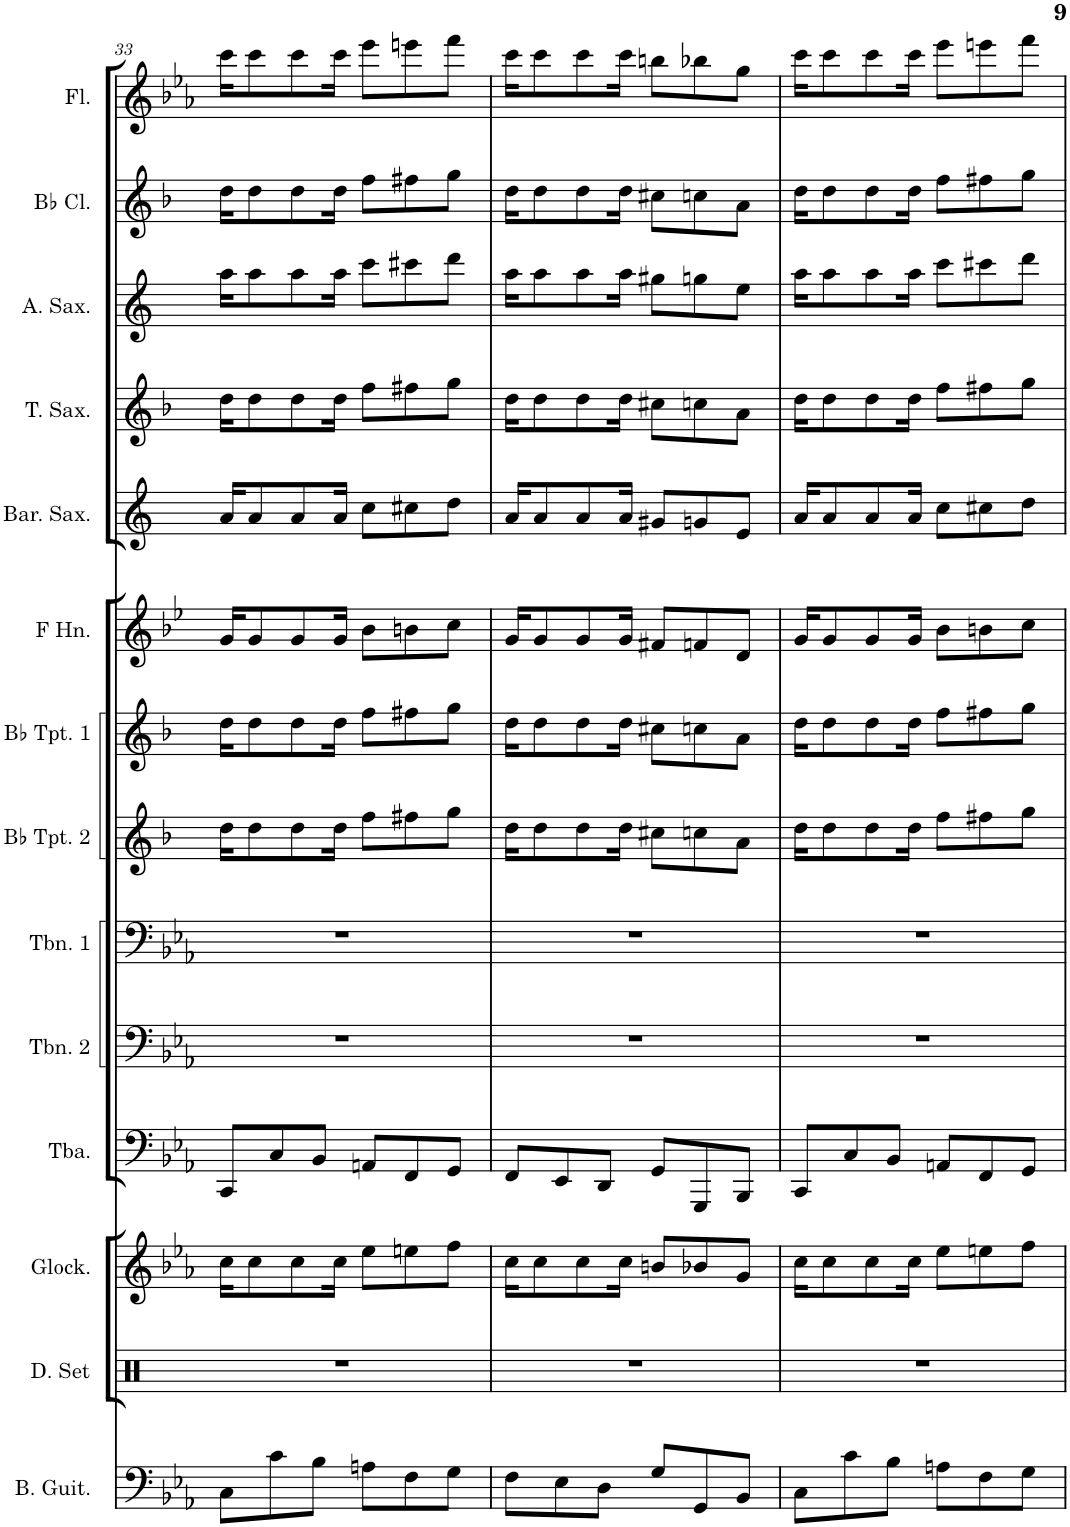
**kern	**kern	**kern	**kern	**kern	**kern	**kern	**kern	**kern	**kern	**kern	**kern	**kern	**kern
*part14	*part13	*part12	*part11	*part10	*part9	*part8	*part7	*part6	*part5	*part4	*part3	*part2	*part1
*staff14	*staff13	*staff12	*staff11	*staff10	*staff9	*staff8	*staff7	*staff6	*staff5	*staff4	*staff3	*staff2	*staff1
*I"Bass Guitar	*I"Drumset	*I"Glockenspiel	*I"Tuba	*I"Trombone 2	*I"Trombone 1	*I"Bb Trumpet 2	*I"Bb Trumpet 1	*I"Horn in F	*I"Baritone Saxophone	*I"Tenor Saxophone	*I"Alto Saxophone	*I"Bb Clarinet	*I"Flute
*I'B. Guit.	*I'D. Set	*I'Glock.	*I'Tba.	*I'Tbn. 2	*I'Tbn. 1	*I'Bb Tpt. 2	*I'Bb Tpt. 1	*	*I'Bar. Sax.	*I'T. Sax.	*I'A. Sax.	*I'Bb Cl.	*I'Fl.
!!LO:PB:g=z
*clefF4	*clefX	*clefG2	*clefF4	*clefF4	*clefF4	*clefG2	*clefG2	*clefG2	*clefG2	*clefG2	*clefG2	*clefG2	*clefG2
*Trd7c12	*	*Trd-14c-24	*	*	*	*Trd1c2	*Trd1c2	*Trd4c7	*Trd12c21	*Trd8c14	*Trd5c9	*Trd1c2	*
*k[b-e-a-]	*k[]	*k[b-e-a-]	*k[b-e-a-]	*k[b-e-a-]	*k[b-e-a-]	*k[b-]	*k[b-]	*k[b-e-]	*k[]	*k[b-]	*k[]	*k[b-]	*k[b-e-a-]
*M6/8	*M6/8	*M6/8	*M6/8	*M6/8	*M6/8	*M6/8	*M6/8	*M6/8	*M6/8	*M6/8	*M6/8	*M6/8	*M6/8
=33	=33	=33	=33	=33	=33	=33	=33	=33	=33	=33	=33	=33	=33
8C\L	2.r	16cc\KL	8CC/L	2.r	2.r	16dd\KL	16dd\KL	16g/KL	16a/KL	16dd\KL	16aa\KL	16dd\KL	16ccc\KL
.	.	8cc\	.	.	.	8dd\	8dd\	8g/	8a/	8dd\	8aa\	8dd\	8ccc\
8c\	.	.	8C/	.	.	.	.	.	.	.	.	.	.
.	.	8cc\	.	.	.	8dd\	8dd\	8g/	8a/	8dd\	8aa\	8dd\	8ccc\
8B-\J	.	.	8BB-/J	.	.	.	.	.	.	.	.	.	.
.	.	16cc\Jk	.	.	.	16dd\Jk	16dd\Jk	16g/Jk	16a/Jk	16dd\Jk	16aa\Jk	16dd\Jk	16ccc\Jk
8An\L	.	8ee-\L	8AAn/L	.	.	8ff\L	8ff\L	8b-\L	8cc\L	8ff\L	8ccc\L	8ff\L	8eee-\L
8F\	.	8een\	8FF/	.	.	8ff#X\	8ff#X\	8bn\	8cc#X\	8ff#X\	8ccc#X\	8ff#X\	8eeen\
8G\J	.	8ff\J	8GG/J	.	.	8gg\J	8gg\J	8cc\J	8dd\J	8gg\J	8ddd\J	8gg\J	8fff\J
=34	=34	=34	=34	=34	=34	=34	=34	=34	=34	=34	=34	=34	=34
8F\L	2.r	16cc\KL	8FF/L	2.r	2.r	16dd\KL	16dd\KL	16g/KL	16a/KL	16dd\KL	16aa\KL	16dd\KL	16ccc\KL
.	.	8cc\	.	.	.	8dd\	8dd\	8g/	8a/	8dd\	8aa\	8dd\	8ccc\
8E-\	.	.	8EE-/	.	.	.	.	.	.	.	.	.	.
.	.	8cc\	.	.	.	8dd\	8dd\	8g/	8a/	8dd\	8aa\	8dd\	8ccc\
8D\J	.	.	8DD/J	.	.	.	.	.	.	.	.	.	.
.	.	16cc\Jk	.	.	.	16dd\Jk	16dd\Jk	16g/Jk	16a/Jk	16dd\Jk	16aa\Jk	16dd\Jk	16ccc\Jk
8G/L	.	8bn/L	8GG/L	.	.	8cc#X\L	8cc#X\L	8f#X/L	8g#X/L	8cc#X\L	8gg#X\L	8cc#X\L	8bbn\L
8GG/	.	8b-X/	8GGG/	.	.	8ccn\	8ccn\	8fn/	8gn/	8ccn\	8ggn\	8ccn\	8bb-X\
8BB-/J	.	8g/J	8BBB-/J	.	.	8a\J	8a\J	8d/J	8e/J	8a\J	8ee\J	8a\J	8gg\J
=35	=35	=35	=35	=35	=35	=35	=35	=35	=35	=35	=35	=35	=35
8C\L	2.r	16cc\KL	8CC/L	2.r	2.r	16dd\KL	16dd\KL	16g/KL	16a/KL	16dd\KL	16aa\KL	16dd\KL	16ccc\KL
.	.	8cc\	.	.	.	8dd\	8dd\	8g/	8a/	8dd\	8aa\	8dd\	8ccc\
8c\	.	.	8C/	.	.	.	.	.	.	.	.	.	.
.	.	8cc\	.	.	.	8dd\	8dd\	8g/	8a/	8dd\	8aa\	8dd\	8ccc\
8B-\J	.	.	8BB-/J	.	.	.	.	.	.	.	.	.	.
.	.	16cc\Jk	.	.	.	16dd\Jk	16dd\Jk	16g/Jk	16a/Jk	16dd\Jk	16aa\Jk	16dd\Jk	16ccc\Jk
8An\L	.	8ee-\L	8AAn/L	.	.	8ff\L	8ff\L	8b-\L	8cc\L	8ff\L	8ccc\L	8ff\L	8eee-\L
8F\	.	8een\	8FF/	.	.	8ff#X\	8ff#X\	8bn\	8cc#X\	8ff#X\	8ccc#X\	8ff#X\	8eeen\
8G\J	.	8ff\J	8GG/J	.	.	8gg\J	8gg\J	8cc\J	8dd\J	8gg\J	8ddd\J	8gg\J	8fff\J
=	=	=	=	=	=	=	=	=	=	=	=	=	=
*-	*-	*-	*-	*-	*-	*-	*-	*-	*-	*-	*-	*-	*-
